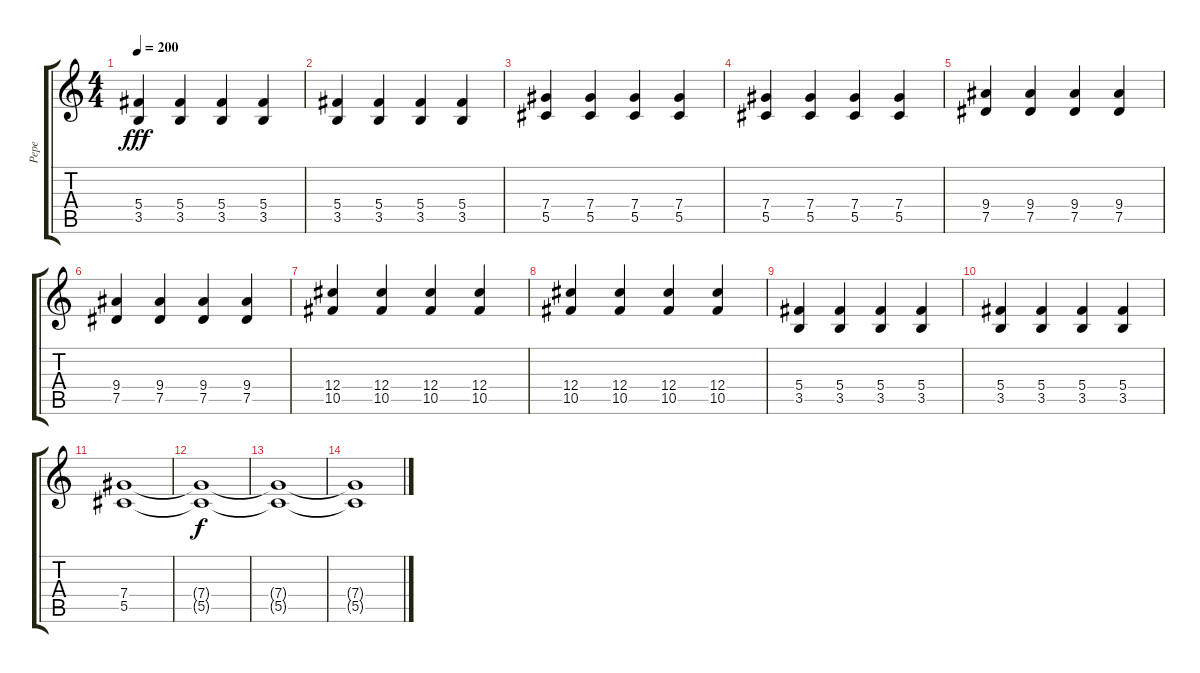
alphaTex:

\track ("Pepe" "Pepe") {instrument distortionguitar}
\staff {score tabs}
\tuning (Eb4 Bb3 Gb3 Db3 Ab2 Eb2) {hide}
\ts (4 4)
\tempo 200
\clef g2
\ks c
(5.4 3.5).4{dy fff} (5.4 3.5).4 (5.4 3.5).4 (5.4 3.5).4 |
(5.4 3.5).4 (5.4 3.5).4 (5.4 3.5).4 (5.4 3.5).4 |
(7.4 5.5).4 (7.4 5.5).4 (7.4 5.5).4 (7.4 5.5).4 |
(7.4 5.5).4 (7.4 5.5).4 (7.4 5.5).4 (7.4 5.5).4 |
(9.4 7.5).4 (9.4 7.5).4 (9.4 7.5).4 (9.4 7.5).4 |
(9.4 7.5).4 (9.4 7.5).4 (9.4 7.5).4 (9.4 7.5).4 |
(12.4 10.5).4 (12.4 10.5).4 (12.4 10.5).4 (12.4 10.5).4 |
(12.4 10.5).4 (12.4 10.5).4 (12.4 10.5).4 (12.4 10.5).4 |
(5.4 3.5).4 (5.4 3.5).4 (5.4 3.5).4 (5.4 3.5).4 |
(5.4 3.5).4 (5.4 3.5).4 (5.4 3.5).4 (5.4 3.5).4 |
(7.4 5.5).1{volume 0} |
(7.4{t} 5.5{t}).1{dy f} |
(7.4{t} 5.5{t}).1 |
(7.4{t} 5.5{t}).1
